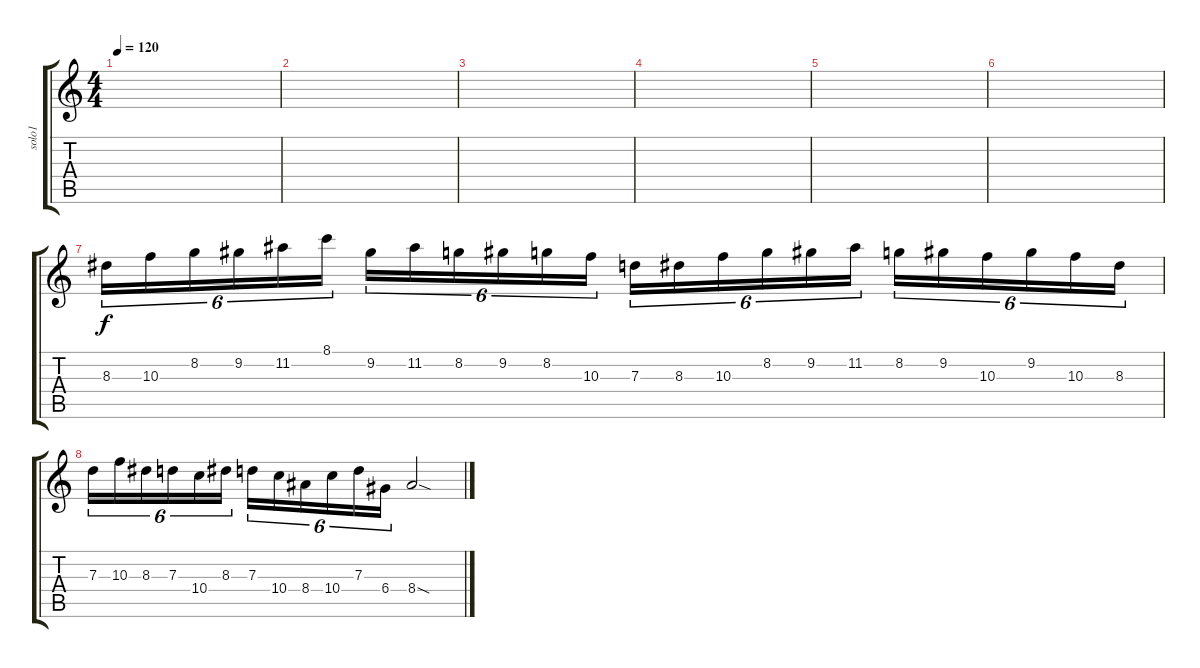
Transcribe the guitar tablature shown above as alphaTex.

\track ("solo1" "solo1") {instrument distortionguitar}
\staff {score tabs}
\tuning (E4 B3 G3 D3 A2 E2) {hide}
\ts (4 4)
\tempo 120
\clef g2
\ks c
|
|
|
|
|
|
8.3.16{tu (6 4)} 10.3.16{tu (6 4)} 8.2.16{tu (6 4)} 9.2.16{tu (6 4)} 11.2.16{tu (6 4)} 8.1.16{tu (6 4)} 9.2.16{tu (6 4)} 11.2.16{tu (6 4)} 8.2.16{tu (6 4)} 9.2.16{tu (6 4)} 8.2.16{tu (6 4)} 10.3.16{tu (6 4)} 7.3.16{tu (6 4)} 8.3.16{tu (6 4)} 10.3.16{tu (6 4)} 8.2.16{tu (6 4)} 9.2.16{tu (6 4)} 11.2.16{tu (6 4)} 8.2.16{tu (6 4)} 9.2.16{tu (6 4)} 10.3.16{tu (6 4)} 9.2.16{tu (6 4)} 10.3.16{tu (6 4)} 8.3.16{tu (6 4)} |
7.3.16{tu (6 4)} 10.3.16{tu (6 4)} 8.3.16{tu (6 4)} 7.3.16{tu (6 4)} 10.4.16{tu (6 4)} 8.3.16{tu (6 4)} 7.3.16{tu (6 4)} 10.4.16{tu (6 4)} 8.4.16{tu (6 4)} 10.4.16{tu (6 4)} 7.3.16{tu (6 4)} 6.4.16{tu (6 4)} 8.4{sod}.2
